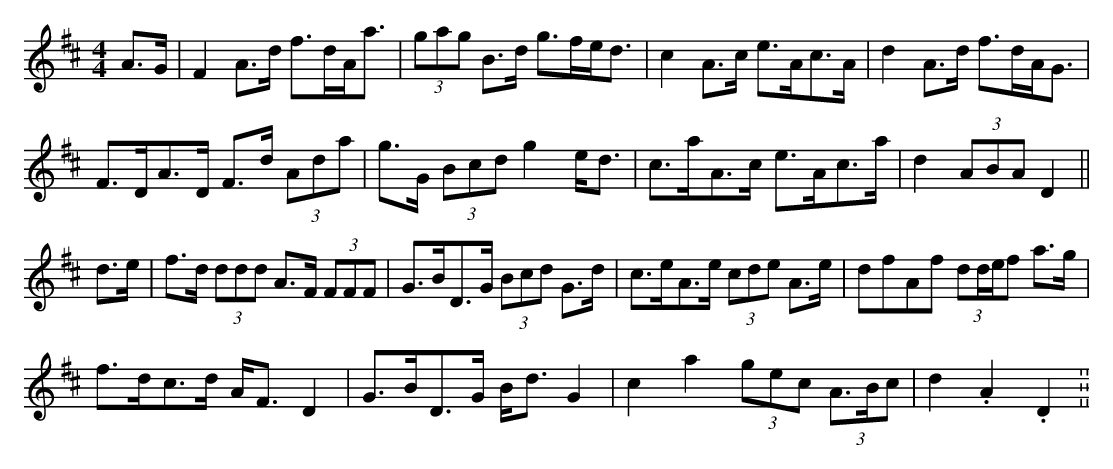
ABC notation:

X:1
M:4/4
K:D
A>G|F2 A>d f>dA<a|(3gag B>d g>fe<d|c2 A>c e>Ac>A|d2 A>d f>dA<G|
F>DA>D F>d (3Ada|g>G (3Bcd g2 e<d|c>aA>c e>Ac>a|d2 (3ABA D2||
d>e|f>d (3ddd A>F (3FFF|G>BD>G (3Bcd G>d|c>eA>e (3cde A>e|dfAf (3dd/e/f a>g|
f>dc>d A<F D2|G>BD>G B<d G2|c2 a2 (3gec (3A>Bc|d2. A2. D2.||
